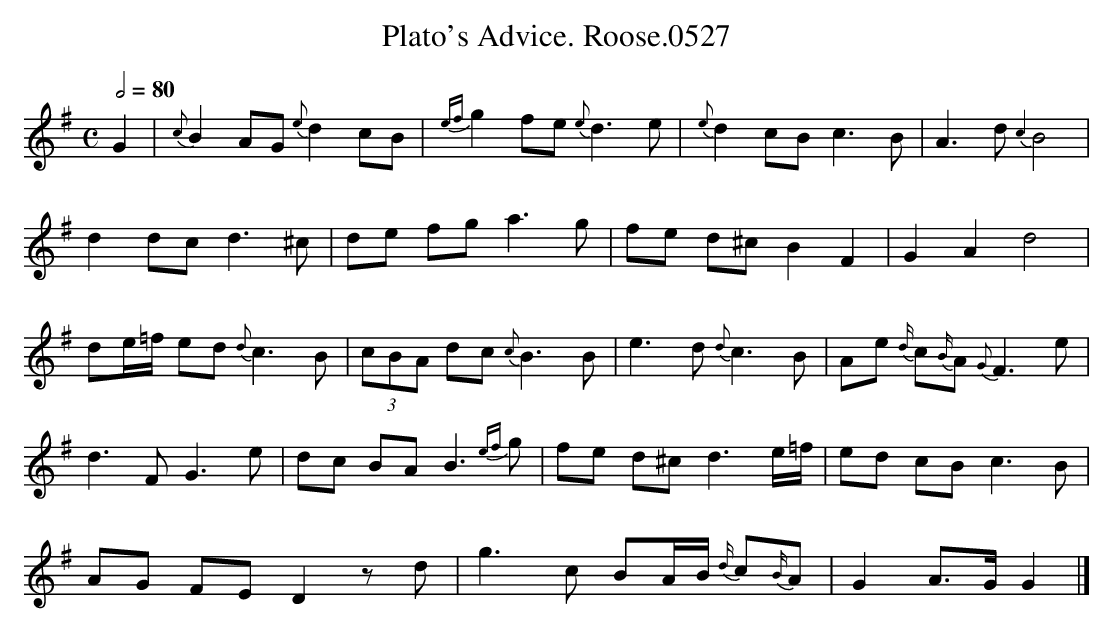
X:1
T:Plato's Advice. Roose.0527
M:C
L:1/8
Q:1/2=80
K:G
G2|{c}B2AG {e}d2cB |{ef}g2fe {e}d3e |{e}d2cBc3B |A3d{c2}B4 |
d2dcd3^c |de fga3g |fe d^cB2F2 |G2A2d4 |
de/=f/ ed {d}c3B |(3cBA dc{c}B3B |e3d {d}c3B |Ae {d/}c{B/}A{G}F3e |
d3F G3e | dc BAB3{ef}g |fe d^cd3 e/=f/ |ed cB c3B |
AG FE D2 zd |g3c BA/B/ {d/}c{B/}A |G2A>GG2|]
